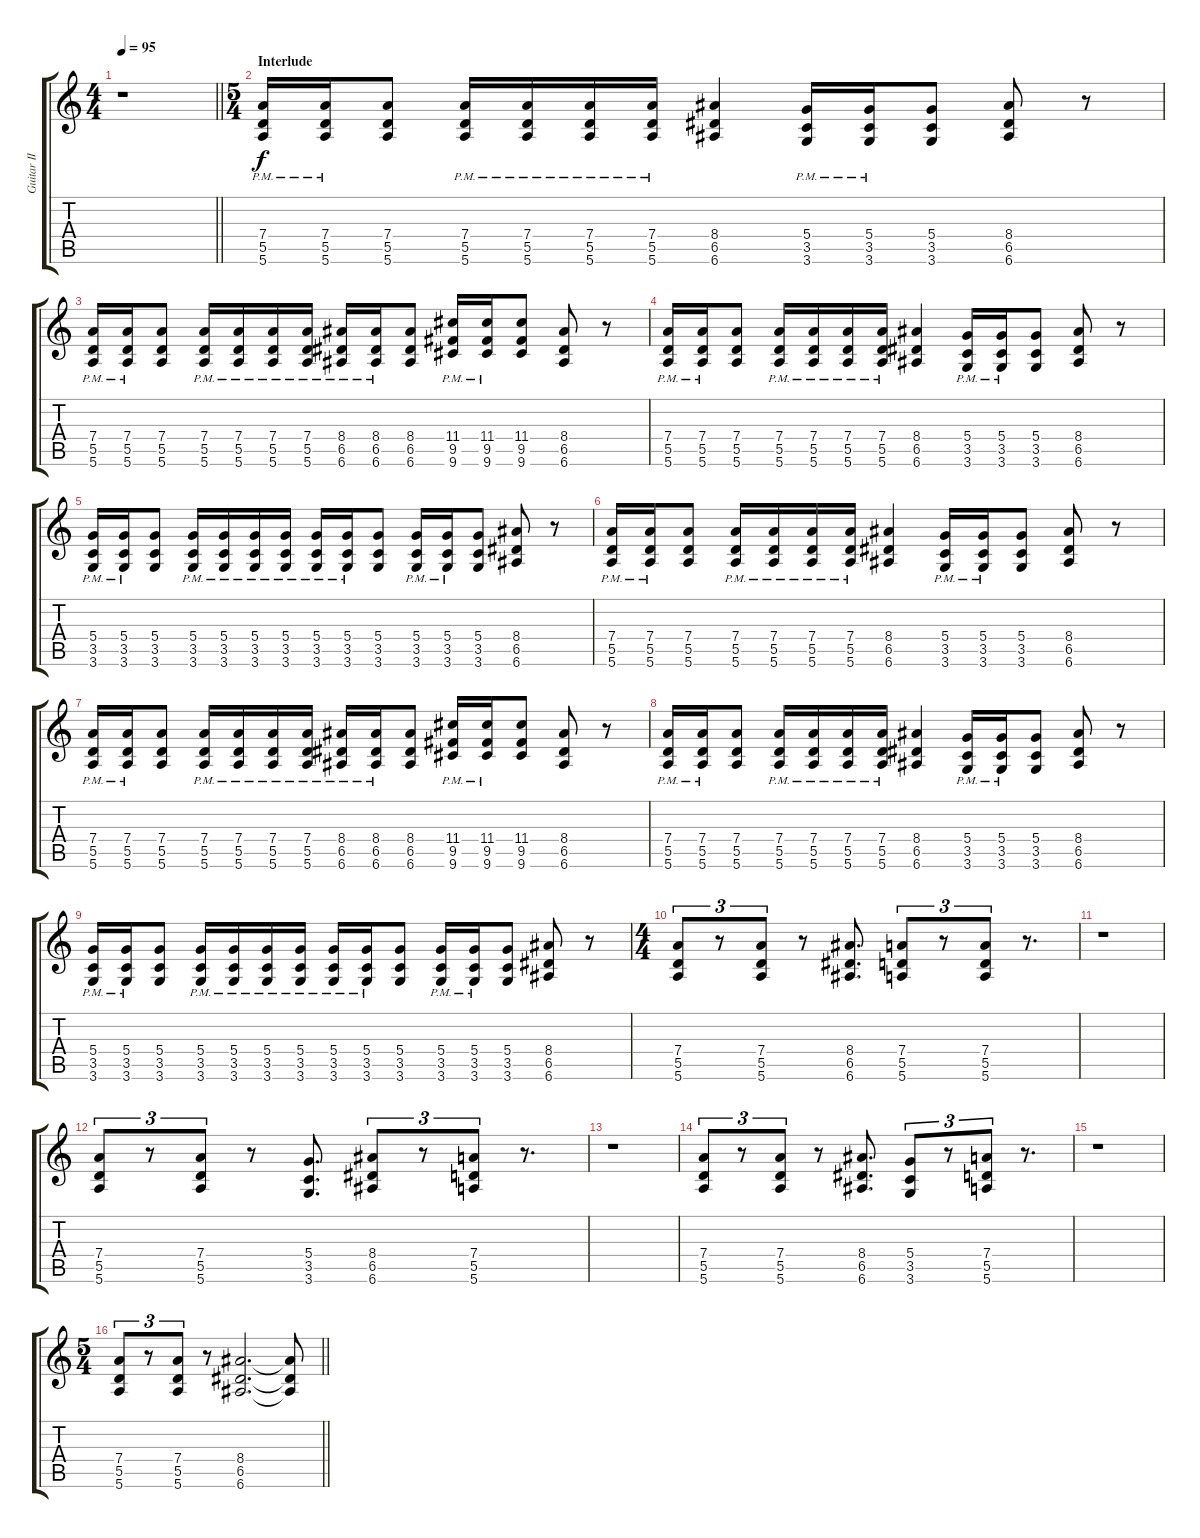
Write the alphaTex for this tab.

\track ("Guitar II" "Guitar II") {instrument overdrivenguitar}
\staff {score tabs}
\tuning (E4 B3 G3 D3 A2 E2) {hide}
\ts (4 4)
\tempo 95
\clef g2
\barLineRight lightlight
\ks c
r.1{dy f} |
\ts (5 4)
\section ("" "Interlude")
(7.4{pm} 5.5{pm} 5.6{pm}).16 (7.4{pm} 5.5{pm} 5.6{pm}).16 (7.4 5.5 5.6).8 (7.4{pm} 5.5{pm} 5.6{pm}).16 (7.4{pm} 5.5{pm} 5.6{pm}).16 (7.4{pm} 5.5{pm} 5.6{pm}).16 (7.4{pm} 5.5{pm} 5.6{pm}).16 (8.4 6.5 6.6).4 (5.4{pm} 3.5{pm} 3.6{pm}).16 (5.4{pm} 3.5{pm} 3.6{pm}).16 (5.4 3.5 3.6).8 (8.4 6.5 6.6).8 r.8 |
(7.4{pm} 5.5{pm} 5.6{pm}).16 (7.4{pm} 5.5{pm} 5.6{pm}).16 (7.4 5.5 5.6).8 (7.4{pm} 5.5{pm} 5.6{pm}).16 (7.4{pm} 5.5{pm} 5.6{pm}).16 (7.4{pm} 5.5{pm} 5.6{pm}).16 (7.4{pm} 5.5{pm} 5.6{pm}).16 (8.4{pm} 6.5{pm} 6.6{pm}).16 (8.4{pm} 6.5{pm} 6.6{pm}).16 (8.4 6.5 6.6).8 (11.4{pm} 9.5{pm} 9.6{pm}).16 (11.4{pm} 9.5{pm} 9.6{pm}).16 (11.4 9.5 9.6).8 (8.4 6.5 6.6).8 r.8 |
(7.4{pm} 5.5{pm} 5.6{pm}).16 (7.4{pm} 5.5{pm} 5.6{pm}).16 (7.4 5.5 5.6).8 (7.4{pm} 5.5{pm} 5.6{pm}).16 (7.4{pm} 5.5{pm} 5.6{pm}).16 (7.4{pm} 5.5{pm} 5.6{pm}).16 (7.4{pm} 5.5{pm} 5.6{pm}).16 (8.4 6.5 6.6).4 (5.4{pm} 3.5{pm} 3.6{pm}).16 (5.4{pm} 3.5{pm} 3.6{pm}).16 (5.4 3.5 3.6).8 (8.4 6.5 6.6).8 r.8 |
(5.4{pm} 3.5{pm} 3.6{pm}).16 (5.4{pm} 3.5{pm} 3.6{pm}).16 (5.4 3.5 3.6).8 (5.4{pm} 3.5{pm} 3.6{pm}).16 (5.4{pm} 3.5{pm} 3.6{pm}).16 (5.4{pm} 3.5{pm} 3.6{pm}).16 (5.4{pm} 3.5{pm} 3.6{pm}).16 (5.4{pm} 3.5{pm} 3.6{pm}).16 (5.4{pm} 3.5{pm} 3.6{pm}).16 (5.4 3.5 3.6).8 (5.4{pm} 3.5{pm} 3.6{pm}).16 (5.4{pm} 3.5{pm} 3.6{pm}).16 (5.4 3.5 3.6).8 (8.4 6.5 6.6).8 r.8 |
(7.4{pm} 5.5{pm} 5.6{pm}).16 (7.4{pm} 5.5{pm} 5.6{pm}).16 (7.4 5.5 5.6).8 (7.4{pm} 5.5{pm} 5.6{pm}).16 (7.4{pm} 5.5{pm} 5.6{pm}).16 (7.4{pm} 5.5{pm} 5.6{pm}).16 (7.4{pm} 5.5{pm} 5.6{pm}).16 (8.4 6.5 6.6).4 (5.4{pm} 3.5{pm} 3.6{pm}).16 (5.4{pm} 3.5{pm} 3.6{pm}).16 (5.4 3.5 3.6).8 (8.4 6.5 6.6).8 r.8 |
(7.4{pm} 5.5{pm} 5.6{pm}).16 (7.4{pm} 5.5{pm} 5.6{pm}).16 (7.4 5.5 5.6).8 (7.4{pm} 5.5{pm} 5.6{pm}).16 (7.4{pm} 5.5{pm} 5.6{pm}).16 (7.4{pm} 5.5{pm} 5.6{pm}).16 (7.4{pm} 5.5{pm} 5.6{pm}).16 (8.4{pm} 6.5{pm} 6.6{pm}).16 (8.4{pm} 6.5{pm} 6.6{pm}).16 (8.4 6.5 6.6).8 (11.4{pm} 9.5{pm} 9.6{pm}).16 (11.4{pm} 9.5{pm} 9.6{pm}).16 (11.4 9.5 9.6).8 (8.4 6.5 6.6).8 r.8 |
(7.4{pm} 5.5{pm} 5.6{pm}).16 (7.4{pm} 5.5{pm} 5.6{pm}).16 (7.4 5.5 5.6).8 (7.4{pm} 5.5{pm} 5.6{pm}).16 (7.4{pm} 5.5{pm} 5.6{pm}).16 (7.4{pm} 5.5{pm} 5.6{pm}).16 (7.4{pm} 5.5{pm} 5.6{pm}).16 (8.4 6.5 6.6).4 (5.4{pm} 3.5{pm} 3.6{pm}).16 (5.4{pm} 3.5{pm} 3.6{pm}).16 (5.4 3.5 3.6).8 (8.4 6.5 6.6).8 r.8 |
(5.4{pm} 3.5{pm} 3.6{pm}).16 (5.4{pm} 3.5{pm} 3.6{pm}).16 (5.4 3.5 3.6).8 (5.4{pm} 3.5{pm} 3.6{pm}).16 (5.4{pm} 3.5{pm} 3.6{pm}).16 (5.4{pm} 3.5{pm} 3.6{pm}).16 (5.4{pm} 3.5{pm} 3.6{pm}).16 (5.4{pm} 3.5{pm} 3.6{pm}).16 (5.4{pm} 3.5{pm} 3.6{pm}).16 (5.4 3.5 3.6).8 (5.4{pm} 3.5{pm} 3.6{pm}).16 (5.4{pm} 3.5{pm} 3.6{pm}).16 (5.4 3.5 3.6).8 (8.4 6.5 6.6).8 r.8 |
\ts (4 4)
(7.4 5.5 5.6).8{tu (3 2)} r.8{tu (3 2)} (7.4 5.5 5.6).8{tu (3 2)} r.8 (8.4 6.5 6.6).8{d} (7.4 5.5 5.6).8{tu (3 2)} r.8{tu (3 2)} (7.4 5.5 5.6).8{tu (3 2)} r.8{d} |
r.1 |
(7.4 5.5 5.6).8{tu (3 2)} r.8{tu (3 2)} (7.4 5.5 5.6).8{tu (3 2)} r.8 (5.4 3.5 3.6).8{d} (8.4 6.5 6.6).8{tu (3 2)} r.8{tu (3 2)} (7.4 5.5 5.6).8{tu (3 2)} r.8{d} |
r.1 |
(7.4 5.5 5.6).8{tu (3 2)} r.8{tu (3 2)} (7.4 5.5 5.6).8{tu (3 2)} r.8 (8.4 6.5 6.6).8{d} (5.4 3.5 3.6).8{tu (3 2)} r.8{tu (3 2)} (7.4 5.5 5.6).8{tu (3 2)} r.8{d} |
r.1 |
\ts (5 4)
\barLineRight lightlight
(7.4 5.5 5.6).8{tu (3 2)} r.8{tu (3 2)} (7.4 5.5 5.6).8{tu (3 2)} r.8 (8.4 6.5 6.6).2{d} (8.4{t} 6.5{t} 6.6{t}).8
